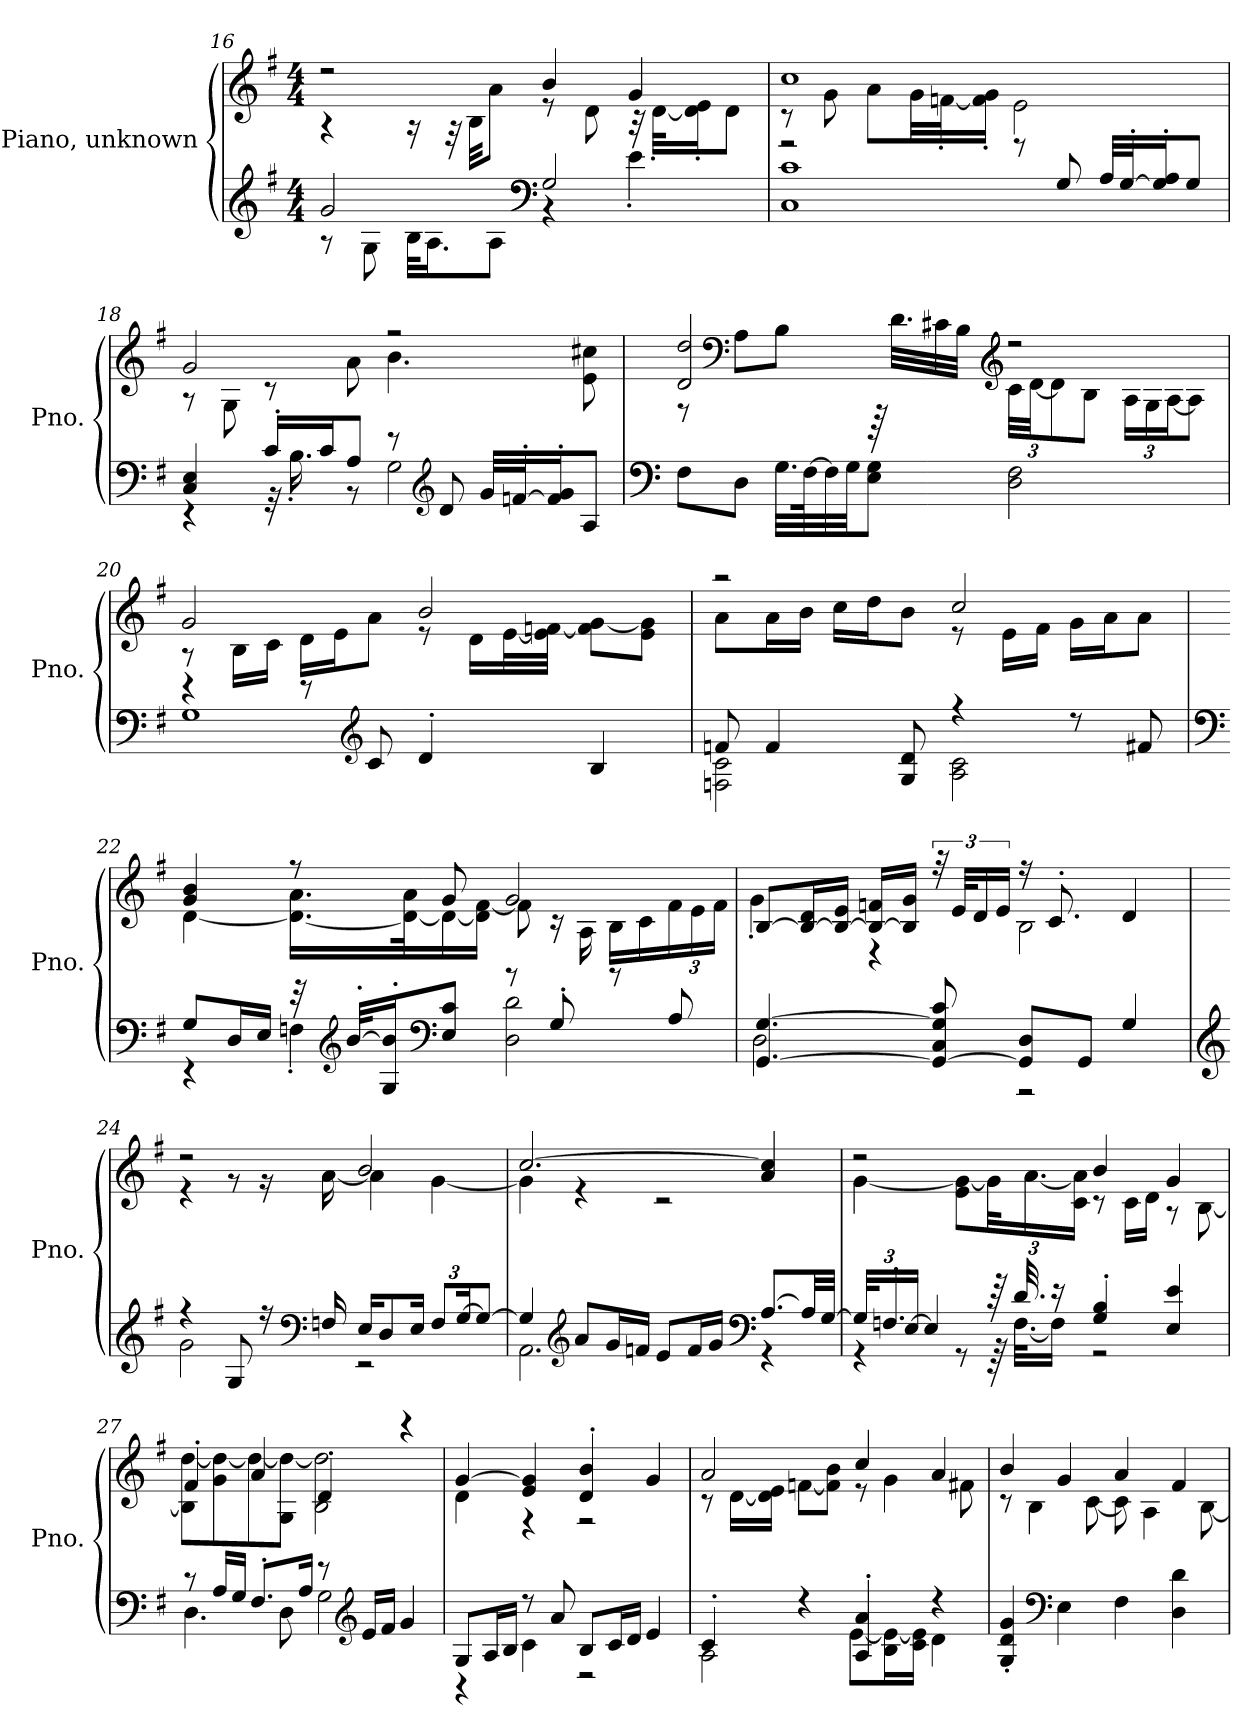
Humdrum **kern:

**kern	**kern
*part1	*part1
*staff2	*staff1
*I"Piano, unknown	*
*I'Pno.	*
!!LO:LB:g=z
*clefG2	*clefG2
*k[f#]	*k[f#]
*M4/4	*M4/4
=16	=16
*^	*^
2g/	8r	2r	4r
.	8G\	.	.
.	32B\KLL	.	16r
.	16.A\J	.	.
.	.	.	32r
.	.	.	32B\KKL
.	8A\J	.	8a\J
*clefF4	*	*	*
2G/	4r	4b/	8r
.	.	.	8d\
.	4e'\	4g/	32r
.	.	.	[32d'\KLL
.	.	.	16d\]' 16e\'J
.	.	.	8d\J
=17	=17	=17	=17
2r	1C 1c	1cc	8r
.	.	.	8g\
.	.	.	8a\L
.	.	.	32g\LL
.	.	.	[32fn'\J
.	.	.	16f\]' 16g\'JJ
8r	.	.	2e\
8G/	.	.	.
32A/LLL	.	.	.
[32G'/J	.	.	.
16G/]' 16A/'J	.	.	.
8G/J	.	.	.
!!LO:PB:g=z	!!
=18	=18	=18	=18
4C/ 4E/	4r	2g/	8r
.	.	.	8G\
16c'/LL	32r	.	8r
.	16.B'\	.	.
16c/J	.	.	.
8A/J	8r	.	8a\
8r	2G\	2r	4.b\
*clefG2	*	*	*
8d/	.	.	.
32g/LLL	.	.	.
[32fn'/J	.	.	.
16f/]' 16g/'J	.	.	.
8A/J	.	.	8e\ 8cc#X\
*v	*v	*	*
=19	=19	=19
*clefF4	*	*
8F#\L	2d/ 2dd/	8r
*	*clefF4	*
8D\J	.	8A\L
32.G\LLL	.	8B\J
[64F#\K	.	.
32F#\]	.	.
32G\JJ	.	.
8E\ 8G\J	.	64r
.	.	32.d\LLL
.	.	32c#X\
.	.	32B\JJJ
*	*clefG2	*
*	*	*Xbrackettup
2D\ 2F#\	2r	48c#\LLL
.	.	[48d\JJ
.	.	12d\]
.	.	8B\J
.	.	24A\LL
.	.	24G\
.	.	[24A\J
.	.	8A\J]
!!LO:LB:g=z	!!
=20	=20	=20
*^	*	*
4r	1G	2g/	8r
.	.	.	16B\LL
.	.	.	16c\JJ
8r	.	.	16d\LL
.	.	.	16e\J
*clefG2	*	*	*
8c/	.	.	8a\J
4d'/	.	2b/	8r
.	.	.	16d\LL
.	.	.	[32e\L
.	.	.	32e\] [32fn\JJJ
4B/	.	.	8f\] [8g\L
.	.	.	8e\ 8g\]J
=21	=21	=21	=21
8fn/	2Fn\ 2c\	2r	8a\L
4f/	.	.	16a\L
.	.	.	16b\JJ
.	.	.	16cc\LL
.	.	.	16dd\J
8G/ 8d/	.	.	8b\J
4r	2A\ 2c\	2cc/	8r
.	.	.	16e\LL
.	.	.	16f#\JJ
8r	.	.	16g\LL
.	.	.	16a\J
8f#X/	.	.	8a\J
!!LO:LB:g=z	!!
=22	=22	=22	=22
*clefF4	*	*	*
8G/L	4r	4g/ 4b/	[4d\
16D/L	.	.	.
16E/JJ	.	.	.
32r	4Fn'\	8r	16.d\_ 16.a\LL
*clefG2	*	*	*
[32b'/KLL	.	.	.
16G/' 16b/]'J	.	.	.
.	.	.	32d\_ 32a\K
*clefF4	*	*	*
8E/ 8c/J	.	8g/	16d\_
.	.	.	16d\] [16f#\JJ
8r	2D\ 2d\	2g/	8f#\]
8G'/	.	.	16r
.	.	.	16A\
8r	.	.	16B\LL
.	.	.	16c\
8A/	.	.	24f#\
.	.	.	24e\
.	.	.	24f#\JJ
=23	=23	=23	=23
[4.GG/ [4.G/	2D\	[8B/L	4g'\
.	.	16B/_ 16d/L	.
.	.	16B/_ 16e/JJ	.
.	.	16B/_ 16fn/LL	4r
.	.	16B/] 16g/JJ	.
*	*	*brackettup	*
8GG/_ 8C/ 8G/] 8c/	.	48r	.
.	.	48e/KLL	.
.	.	24d/	.
.	.	24e/JJ	.
8GG/] 8D/L	2r	16r	2B\
.	.	8.c'/	.
8GG/J	.	.	.
4G/	.	4d/	.
!!LO:LB:g=z	!!
=24	=24	=24	=24
*clefG2	*	*	*
4r	2g\	2r	4r
8G/	.	.	8r
16r	.	.	16r
*clefF4	*	*	*
16Fn/	.	.	[16a\
16E/KL	2r	2b/	4a\]
8D/	.	.	.
16E/Jk	.	.	.
*Xbrackettup	*	*	*
12F/L	.	.	[4g\
[24G/K	.	.	.
8G/J_	.	.	.
=25	=25	=25	=25
4G/]	2.AA\	[2.cc/	4g\]
*clefG2	*	*	*
8a/L	.	.	4r
16g/L	.	.	.
16fn/JJ	.	.	.
8e/L	.	.	2r
16f/L	.	.	.
16g/JJ	.	.	.
*clefF4	*	*	*
[8.A/L	4r	4a/ 4cc/]	.
32A/LL]	.	.	.
[32G/JJJ	.	.	.
!!LO:LB:g=z	!!
=26	=26	=26	=26
48G/KLL]	4r	2r	[4g\
24.Fn'/	.	.	.
[24E/JJ	.	.	.
4E/]	.	.	.
.	8r	.	8e\ 8g\_L
*	*	*	*Xbrackettup
64r	64r	.	48g\KL]
32.d/	[32.F\KLL	.	.
.	.	.	[24.a\
16r	16F\JJ]	.	.
.	.	.	24c\ 24a\]JJ
4G/' 4B/'	2r	4b/	8r
.	.	.	16c\LL
.	.	.	16d\JJ
4E/ 4e/	.	4g/	8r
.	.	.	[8B\
=27	=27	=27	=27
8r	4.D\	4f#'/	8B\] [8dd\L
16A/LL	.	.	8g\ 8dd\_
16G/JJ	.	.	.
8.F#'/L	.	4a/	8dd\_
.	8D\	.	8G\ 8dd\_J
16A/Jk	.	.	.
8r	2G\	4d'/	2B\ 2dd\]
*clefG2	*	*	*
16e/LL	.	.	.
16f#/JJ	.	.	.
4g/	.	4r	.
=28	=28	=28	=28
8G/L	4r	[4g/	4d\
16A/L	.	.	.
16B/JJ	.	.	.
8r	4c\	4e/ 4g/]	4r
8a/	.	.	.
8B/L	2r	4d/' 4b/'	2r
16c/L	.	.	.
16d/JJ	.	.	.
4e/	.	4g/	.
!!LO:LB:g=z	!!
=29	=29	=29	=29
4c'/	2A\	2a/	8r
.	.	.	[16d\LL
.	.	.	16d\] 16e\JJ
4r	.	.	[8fn\L
.	.	.	8f\] 8b\J
4A/' 4a/'	[8e\L	4cc/	8r
.	16B\ 16e\_L	.	4g\
.	16c\ 16e\]JJ	.	.
4r	4d\	4a/	.
.	.	.	8f#X\
*v	*v	*	*
=30	=30	=30
4G/' 4d/' 4g/'	4b/	8r
.	.	4B\
*clefF4	*	*
4E\	4g/	.
.	.	[8c\
4F#\	4a/	8c\]
.	.	4A\
4D\ 4d\	4f#/	.
.	.	[8B\
*	*v	*v
=	=
*-	*-
